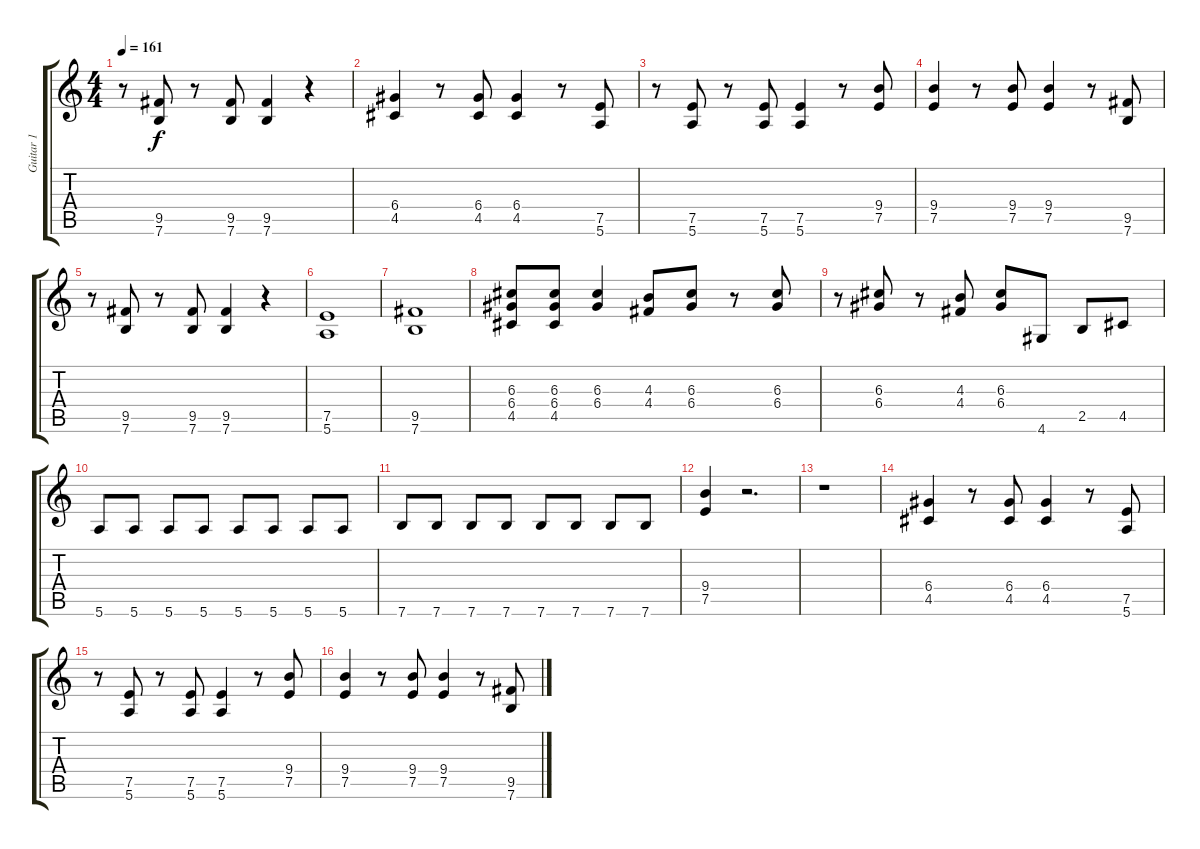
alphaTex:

\track ("Guitar 1" "Guitar 1") {instrument distortionguitar}
\staff {score tabs}
\tuning (E4 B3 G3 D3 A2 E2) {hide}
\ts (4 4)
\tempo 161
\clef g2
\ks c
r.8{dy f} (9.5 7.6).8 r.8 (9.5 7.6).8 (9.5 7.6).4 r.4 |
(6.4 4.5).4 r.8 (6.4 4.5).8 (6.4 4.5).4 r.8 (7.5 5.6).8 |
r.8 (7.5 5.6).8 r.8 (7.5 5.6).8 (7.5 5.6).4 r.8 (9.4 7.5).8 |
(9.4 7.5).4 r.8 (9.4 7.5).8 (9.4 7.5).4 r.8 (9.5 7.6).8 |
r.8 (9.5 7.6).8 r.8 (9.5 7.6).8 (9.5 7.6).4 r.4 |
(7.5 5.6).1 |
(9.5 7.6).1 |
(6.3 6.4 4.5).8 (6.3 6.4 4.5).8 (6.3 6.4).4 (4.3 4.4).8 (6.3 6.4).8 r.8 (6.3 6.4).8 |
r.8 (6.3 6.4).8 r.8 (4.3 4.4).8 (6.3 6.4).8 4.6.8 2.5.8 4.5.8 |
5.6.8 5.6.8 5.6.8 5.6.8 5.6.8 5.6.8 5.6.8 5.6.8 |
7.6.8 7.6.8 7.6.8 7.6.8 7.6.8 7.6.8 7.6.8 7.6.8 |
(9.4 7.5).4 r.2{d} |
r.1 |
(6.4 4.5).4 r.8 (6.4 4.5).8 (6.4 4.5).4 r.8 (7.5 5.6).8 |
r.8 (7.5 5.6).8 r.8 (7.5 5.6).8 (7.5 5.6).4 r.8 (9.4 7.5).8 |
(9.4 7.5).4 r.8 (9.4 7.5).8 (9.4 7.5).4 r.8 (9.5 7.6).8
